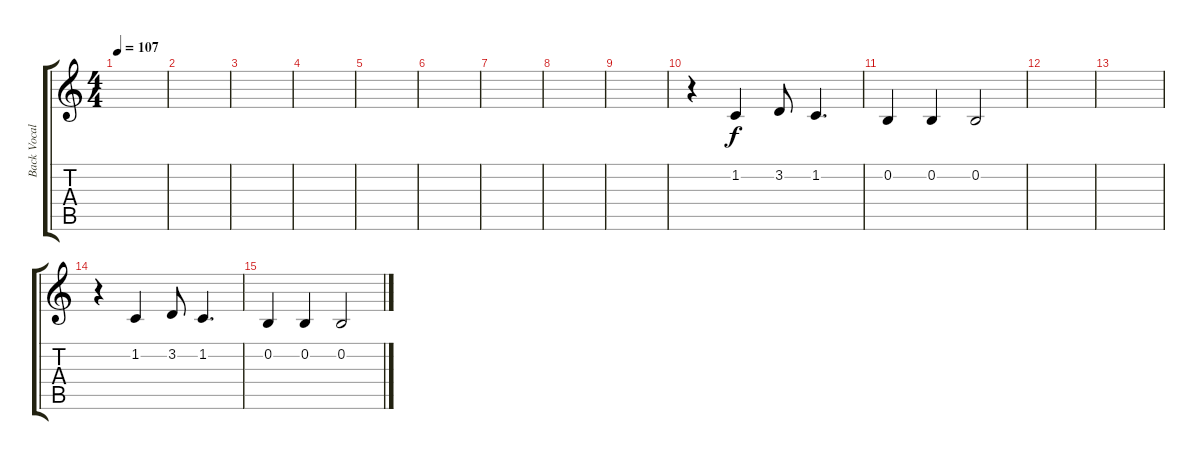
\track ("Back Vocals" "Back Vocal") {instrument tenorsax}
\staff {score tabs}
\tuning (E4 B3 G3 D3 A2 E2) {hide}
\ts (4 4)
\tempo 107
\clef g2
\ks c
|
|
|
|
|
|
|
|
|
r.4 1.2.4 3.2.8 1.2.4{d} |
0.2.4 0.2.4 0.2.2 |
|
|
r.4 1.2.4 3.2.8 1.2.4{d} |
0.2.4 0.2.4 0.2.2
